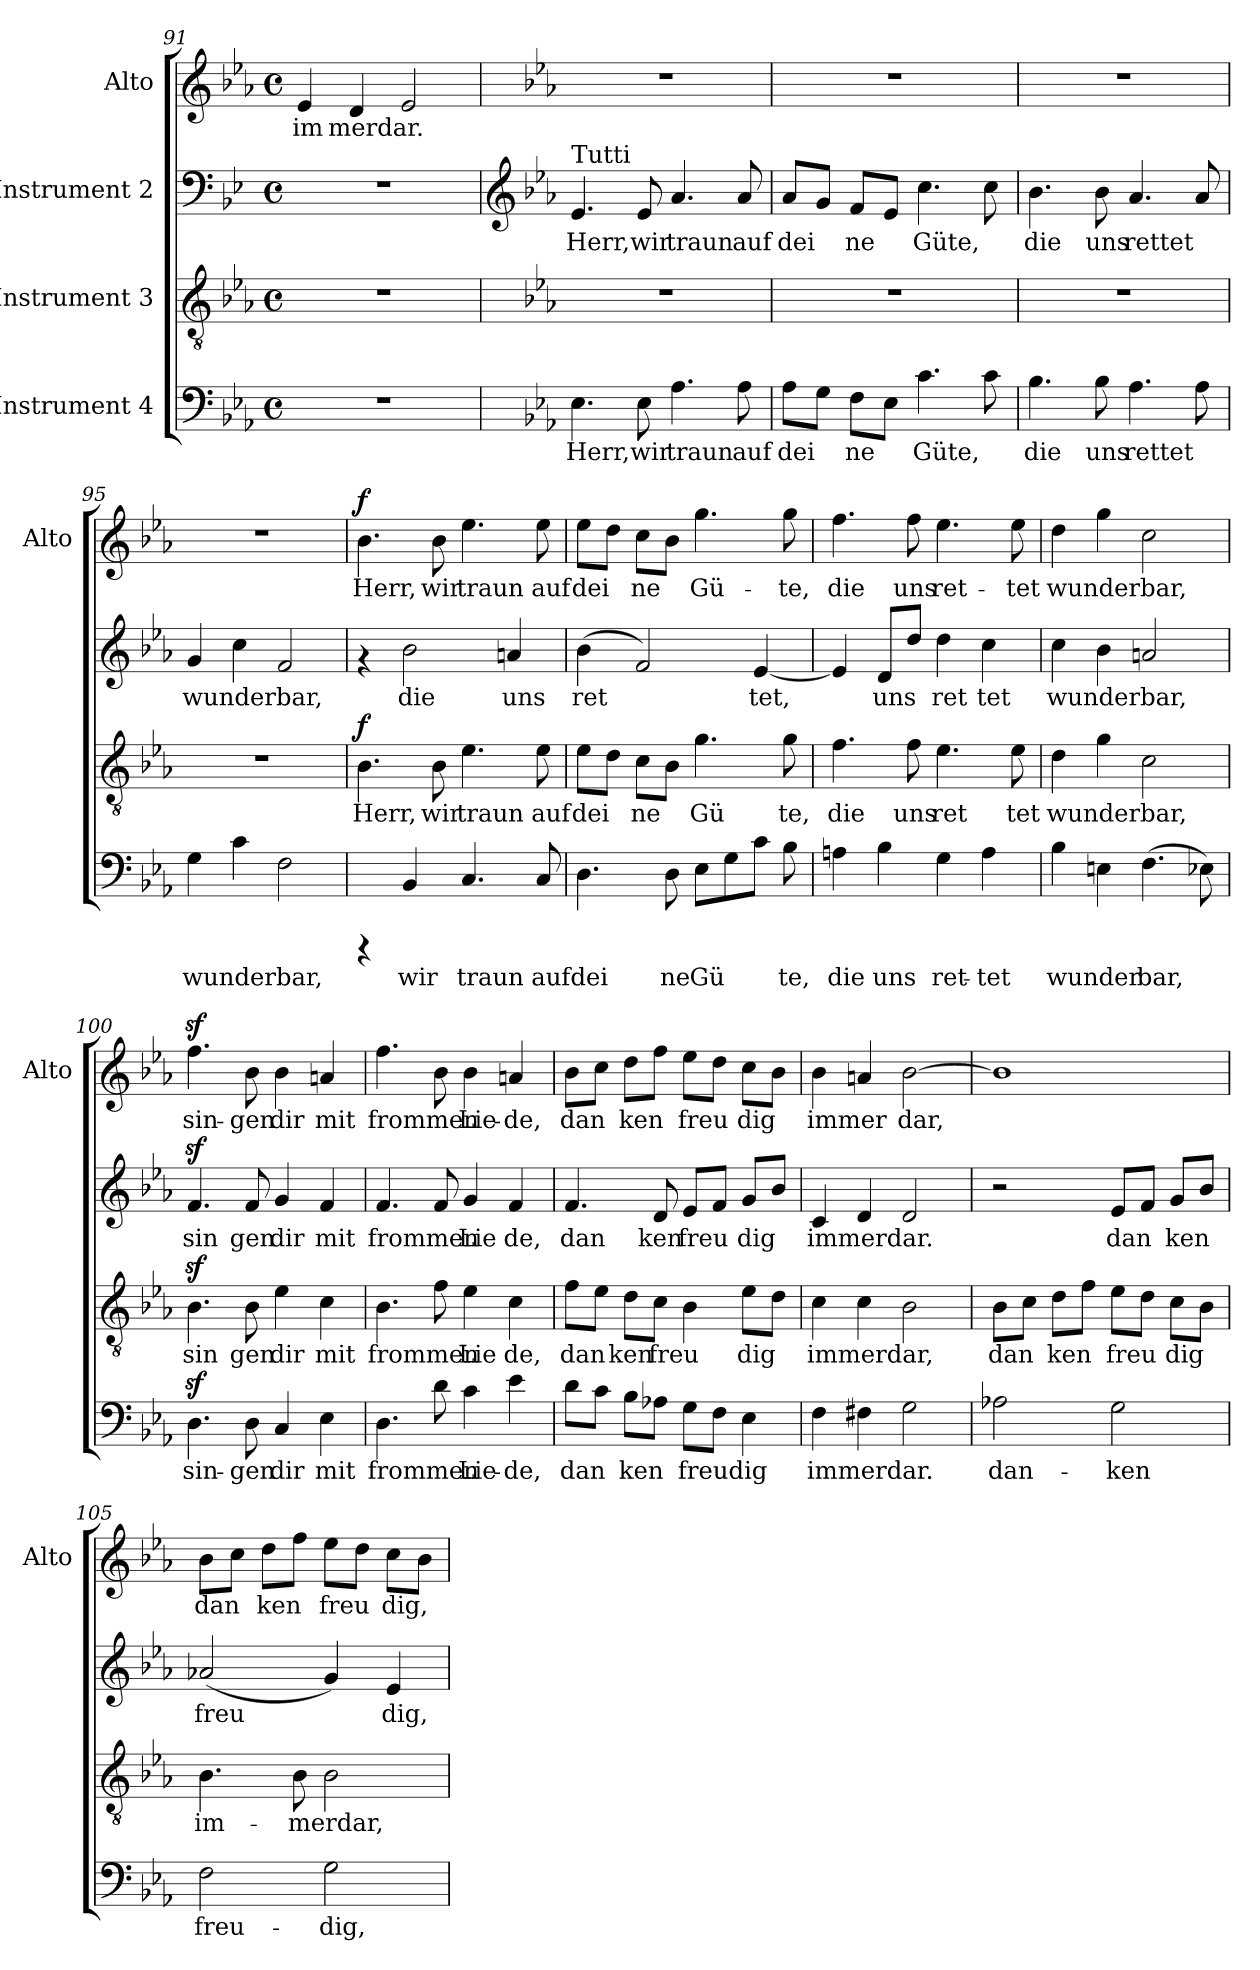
**kern	**text	**kern	**text	**dynam	**kern	**text	**kern	**text	**dynam
*part4	*part4	*part3	*part3	*part3	*part2	*part2	*part1	*part1	*part1
*staff4	*staff4	*staff3	*staff3	*staff3	*staff2	*staff2	*staff1	*staff1	*staff1
*I"Instrument 4	*	*I"Instrument 3	*	*	*I"Instrument 2	*	*I"Alto	*	*
*	*	*	*	*	*	*	*I'Alto	*	*
*clefF4	*	*clefGv2	*	*	*clefF4	*	*clefG2	*	*
*k[b-e-a-]	*	*k[b-e-a-]	*	*	*k[b-e-]	*	*k[b-e-a-]	*	*
*E-:	*	*E-:	*	*	*B-:	*	*E-:	*	*
*M4/4	*	*M4/4	*	*	*M4/4	*	*M4/4	*	*
*met(c)	*	*met(c)	*	*	*met(c)	*	*met(c)	*	*
=91	=91	=91	=91	=91	=91	=91	=91	=91	=91
!	!	!	!	!	!	!	!	!LO:LY:b:cj	!
1r	.	1r	.	.	1r	.	4e-/	im	.
!	!	!	!	!	!	!	!	!LO:LY:b:cj	!
.	.	.	.	.	.	.	4d/	merdar.	.
!	!	!	!	!	!	!	!	!LO:LY:b:cj	!
.	.	.	.	.	.	.	2e-/	.	.
!!LO:LB:g=z
=92	=92	=92	=92	=92	=92	=92	=92	=92	=92
*	*	*	*	*	*clefG2	*	*	*	*
*	*	*	*	*	*k[b-e-a-]	*	*	*	*
*	*	*	*	*	*E-:	*	*	*	*
!	!	!	!	!	!LO:TX:a:t=Tutti	!	!	!	!
!	!LO:LY:b:cj	!	!	!	!	!LO:LY:b	!	!	!
4.E-\	Herr,	1r	.	.	4.e-/	Herr,	1r	.	.
!	!LO:LY:b:cj	!	!	!	!	!LO:LY:b	!	!	!
8E-\	wir	.	.	.	8e-/	wir	.	.	.
!	!LO:LY:b:cj	!	!	!	!	!LO:LY:b	!	!	!
4.A-\	traun	.	.	.	4.a-/	traun	.	.	.
!	!LO:LY:b:cj	!	!	!	!	!LO:LY:b	!	!	!
8A-\	auf	.	.	.	8a-/	auf	.	.	.
=93	=93	=93	=93	=93	=93	=93	=93	=93	=93
!	!LO:LY:b:cj	!	!	!	!	!LO:LY:b	!	!	!
8A-\L	dei	1r	.	.	8a-/L	dei	1r	.	.
!	!LO:LY:b:cj	!	!	!	!	!LO:LY:b	!	!	!
8G\J	.	.	.	.	8g/J	.	.	.	.
!	!LO:LY:b:cj	!	!	!	!	!LO:LY:b	!	!	!
8F\L	ne	.	.	.	8f/L	ne	.	.	.
!	!LO:LY:b:cj	!	!	!	!	!LO:LY:b	!	!	!
8E-\J	.	.	.	.	8e-/J	.	.	.	.
!	!LO:LY:b:cj	!	!	!	!	!LO:LY:b	!	!	!
4.c\	Güte,	.	.	.	4.cc\	Güte,	.	.	.
!	!LO:LY:b:cj	!	!	!	!	!LO:LY:b	!	!	!
8c\	.	.	.	.	8cc\	.	.	.	.
=94	=94	=94	=94	=94	=94	=94	=94	=94	=94
!	!LO:LY:b:cj	!	!	!	!	!LO:LY:b	!	!	!
4.B-\	die	1r	.	.	4.b-\	die	1r	.	.
!	!LO:LY:b:cj	!	!	!	!	!LO:LY:b	!	!	!
8B-\	uns	.	.	.	8b-\	uns	.	.	.
!	!LO:LY:b:cj	!	!	!	!	!LO:LY:b	!	!	!
4.A-\	rettet	.	.	.	4.a-/	rettet	.	.	.
!	!LO:LY:b:cj	!	!	!	!	!LO:LY:b	!	!	!
8A-\	.	.	.	.	8a-/	.	.	.	.
=95	=95	=95	=95	=95	=95	=95	=95	=95	=95
!	!LO:LY:b:cj	!	!	!	!	!LO:LY:b	!	!	!
4G\	wunderbar,	1r	.	.	4g/	wunderbar,	1r	.	.
!	!LO:LY:b:cj	!	!	!	!	!LO:LY:b	!	!	!
4c\	.	.	.	.	4cc\	.	.	.	.
!	!LO:LY:b:cj	!	!	!	!	!LO:LY:b	!	!	!
2F\	.	.	.	.	2f/	.	.	.	.
=96	=96	=96	=96	=96	=96	=96	=96	=96	=96
!	!	!	!LO:LY:b:cj	!LO:DY:a	!	!	!	!LO:LY:b:cj	!LO:DY:a
4rCCC	.	4.B-\	Herr,	f	4rf	.	4.b-\	Herr,	f
!	!LO:LY:b:cj	!	!	!	!	!LO:LY:b	!	!	!
4BB-/	wir	.	.	.	2b-\	die	.	.	.
!	!	!	!LO:LY:b:cj	!	!	!	!	!LO:LY:b:cj	!
.	.	8B-\	wir	.	.	.	8b-\	wir	.
!	!LO:LY:b:cj	!	!LO:LY:b:cj	!	!	!	!	!LO:LY:b:cj	!
4.C/	traun	4.e-\	traun	.	.	.	4.ee-\	traun	.
!	!	!	!	!	!	!LO:LY:b	!	!	!
.	.	.	.	.	4an/	uns	.	.	.
!	!LO:LY:b:cj	!	!LO:LY:b:cj	!	!	!	!	!LO:LY:b:cj	!
8C/	aufdei	8e-\	auf	.	.	.	8ee-\	auf	.
=97	=97	=97	=97	=97	=97	=97	=97	=97	=97
!	!LO:LY:b:cj	!	!LO:LY:b:cj	!	!	!LO:LY:b	!	!LO:LY:b:cj	!
4.D\	.	8e-\L	dei	.	(>4b-\	ret	8ee-\L	dei-	.
!	!	!	!LO:LY:b:cj	!	!	!	!	!LO:LY:b:cj	!
.	.	8d\J	.	.	.	.	8dd\J	--	.
!	!	!	!LO:LY:b:cj	!	!	!LO:LY:b	!	!LO:LY:b:cj	!
.	.	8c\L	ne	.	2f/)	.	8cc\L	-ne	.
!	!LO:LY:b:cj	!	!LO:LY:b:cj	!	!	!	!	!LO:LY:b:cj	!
8D\	ne	8B-\J	.	.	.	.	8b-\J	.	.
!	!LO:LY:b:cj	!	!LO:LY:b:cj	!	!	!	!	!LO:LY:b:cj	!
8E-\L	Gü	4.g\	Gü	.	.	.	4.gg\	Gü-	.
!	!LO:LY:b:cj	!	!	!	!	!	!	!	!
8G\	.	.	.	.	.	.	.	.	.
!	!LO:LY:b:cj	!	!	!	!	!LO:LY:b	!	!	!
8c\J	.	.	.	.	[>4e-/	tet,	.	.	.
!	!LO:LY:b:cj	!	!LO:LY:b:cj	!	!	!	!	!LO:LY:b:cj	!
8B-\	te,	8g\	te,	.	.	.	8gg\	-te,	.
!!LO:PB:g=z
=98	=98	=98	=98	=98	=98	=98	=98	=98	=98
!	!LO:LY:b:cj	!	!LO:LY:b:cj	!	!	!LO:LY:b	!	!LO:LY:b:cj	!
4An\	die	4.f\	die	.	4e-/]	.	4.ff\	die	.
!	!LO:LY:b:cj	!	!	!	!	!LO:LY:b	!	!	!
4B-\	uns	.	.	.	8d/L	uns	.	.	.
!	!	!	!LO:LY:b:cj	!	!	!LO:LY:b	!	!LO:LY:b:cj	!
.	.	8f\	uns	.	8dd/J	.	8ff\	uns	.
!	!LO:LY:b:cj	!	!LO:LY:b:cj	!	!	!LO:LY:b	!	!LO:LY:b:cj	!
4G\	ret-	4.e-\	ret	.	4dd\	ret	4.ee-\	ret-	.
!	!LO:LY:b:cj	!	!	!	!	!LO:LY:b	!	!	!
4A\	-tet	.	.	.	4cc\	tet	.	.	.
!	!	!	!LO:LY:b:cj	!	!	!	!	!LO:LY:b:cj	!
.	.	8e-\	tet	.	.	.	8ee-\	-tet	.
=99	=99	=99	=99	=99	=99	=99	=99	=99	=99
!	!LO:LY:b:cj	!	!LO:LY:b:cj	!	!	!LO:LY:b	!	!LO:LY:b:cj	!
4B-\	wunder-	4d\	wunderbar,	.	4cc\	wunderbar,	4dd\	wunderbar,	.
!	!LO:LY:b:cj	!	!LO:LY:b:cj	!	!	!LO:LY:b	!	!LO:LY:b:cj	!
4En\	--	4g\	.	.	4b-\	.	4gg\	.	.
!	!LO:LY:b:cj	!	!LO:LY:b:cj	!	!	!LO:LY:b	!	!LO:LY:b:cj	!
(>4.F\	-bar,	2c\	.	.	2an/	.	2cc\	.	.
!	!LO:LY:b:cj	!	!	!	!	!	!	!	!
8E-X\)	.	.	.	.	.	.	.	.	.
=100	=100	=100	=100	=100	=100	=100	=100	=100	=100
!	!LO:LY:b:cj	!	!LO:LY:b:cj	!	!	!LO:LY:b	!	!LO:LY:b:cj	!
4.Dz>\	sin-	4.B-z>\	sin	.	4.fz>/	sin	4.ffz>\	sin-	.
!	!LO:LY:b:cj	!	!LO:LY:b:cj	!	!	!LO:LY:b	!	!LO:LY:b:cj	!
8D\	-gen	8B-\	gen	.	8f/	gen	8b-\	-gen	.
!	!LO:LY:b:cj	!	!LO:LY:b:cj	!	!	!LO:LY:b	!	!LO:LY:b:cj	!
4C/	dir	4e-\	dir	.	4g/	dir	4b-\	dir	.
!	!LO:LY:b:cj	!	!LO:LY:b:cj	!	!	!LO:LY:b	!	!LO:LY:b:cj	!
4E-\	mit	4c\	mit	.	4f/	mit	4an/	mit	.
=101	=101	=101	=101	=101	=101	=101	=101	=101	=101
!	!LO:LY:b:cj	!	!LO:LY:b:cj	!	!	!LO:LY:b	!	!LO:LY:b:cj	!
4.D\	frommen	4.B-\	frommen	.	4.f/	frommen	4.ff\	frommen	.
!	!LO:LY:b:cj	!	!LO:LY:b:cj	!	!	!LO:LY:b	!	!LO:LY:b:cj	!
8d\	.	8f\	.	.	8f/	.	8b-\	.	.
!	!LO:LY:b:cj	!	!LO:LY:b:cj	!	!	!LO:LY:b	!	!LO:LY:b:cj	!
4c\	Lie-	4e-\	Lie	.	4g/	Lie	4b-\	Lie-	.
!	!LO:LY:b:cj	!	!LO:LY:b:cj	!	!	!LO:LY:b	!	!LO:LY:b:cj	!
4e-\	-de,	4c\	de,	.	4f/	de,	4an/	-de,	.
=102	=102	=102	=102	=102	=102	=102	=102	=102	=102
!	!LO:LY:b:cj	!	!LO:LY:b:cj	!	!	!LO:LY:b	!	!LO:LY:b:cj	!
8d\L	dan-	8f\L	dan	.	4.f/	dan	8b-\L	dan-	.
!	!LO:LY:b:cj	!	!LO:LY:b:cj	!	!	!	!	!LO:LY:b:cj	!
8c\J	--	8e-\J	.	.	.	.	8cc\J	--	.
!	!LO:LY:b:cj	!	!LO:LY:b:cj	!	!	!	!	!LO:LY:b:cj	!
8B-\L	-ken	8d\L	ken	.	.	.	8dd\L	-ken	.
!	!LO:LY:b:cj	!	!LO:LY:b:cj	!	!	!LO:LY:b	!	!LO:LY:b:cj	!
8A-X\J	.	8c\J	freu	.	8d/	ken	8ff\J	.	.
!	!LO:LY:b:cj	!	!LO:LY:b:cj	!	!	!LO:LY:b	!	!LO:LY:b:cj	!
8G\L	freudig	4B-\	.	.	8e-/L	freu	8ee-\L	freu-	.
!	!LO:LY:b:cj	!	!	!	!	!LO:LY:b	!	!LO:LY:b:cj	!
8F\J	.	.	.	.	8f/J	.	8dd\J	--	.
!	!LO:LY:b:cj	!	!LO:LY:b:cj	!	!	!LO:LY:b	!	!LO:LY:b:cj	!
4E-\	.	8e-\L	dig	.	8g/L	dig	8cc\L	-dig	.
!	!	!	!LO:LY:b:cj	!	!	!LO:LY:b	!	!LO:LY:b:cj	!
.	.	8d\J	.	.	8b-/J	.	8b-\J	.	.
!!LO:LB:g=z
=103	=103	=103	=103	=103	=103	=103	=103	=103	=103
!	!LO:LY:b:cj	!	!LO:LY:b:cj	!	!	!LO:LY:b	!	!LO:LY:b:cj	!
4F\	immerdar.	4c\	immerdar,	.	4c/	immerdar.	4b-\	immer	.
!	!LO:LY:b:cj	!	!LO:LY:b:cj	!	!	!LO:LY:b	!	!LO:LY:b:cj	!
4F#X\	.	4c\	.	.	4d/	.	4an/	.	.
!	!LO:LY:b:cj	!	!LO:LY:b:cj	!	!	!LO:LY:b	!	!LO:LY:b:cj	!
2G\	.	2B-\	.	.	2d/	.	[>2b-\	dar,	.
=104	=104	=104	=104	=104	=104	=104	=104	=104	=104
!	!LO:LY:b:cj	!	!LO:LY:b:cj	!	!	!	!	!LO:LY:b:cj	!
2A-X\	dan-	8B-\L	dan-	.	2r	.	1b-]	.	.
!	!	!	!LO:LY:b:cj	!	!	!	!	!	!
.	.	8c\J	--	.	.	.	.	.	.
!	!	!	!LO:LY:b:cj	!	!	!	!	!	!
.	.	8d\L	-ken	.	.	.	.	.	.
!	!	!	!LO:LY:b:cj	!	!	!	!	!	!
.	.	8f\J	.	.	.	.	.	.	.
!	!LO:LY:b:cj	!	!LO:LY:b:cj	!	!	!LO:LY:b	!	!	!
2G\	-ken	8e-\L	freu	.	8e-/L	dan-	.	.	.
!	!	!	!LO:LY:b:cj	!	!	!LO:LY:b	!	!	!
.	.	8d\J	.	.	8f/J	--	.	.	.
!	!	!	!LO:LY:b:cj	!	!	!LO:LY:b	!	!	!
.	.	8c\L	dig	.	8g/L	-ken	.	.	.
!	!	!	!LO:LY:b:cj	!	!	!LO:LY:b	!	!	!
.	.	8B-\J	.	.	8b-/J	.	.	.	.
=105	=105	=105	=105	=105	=105	=105	=105	=105	=105
!	!LO:LY:b:cj	!	!LO:LY:b:cj	!	!	!LO:LY:b	!	!LO:LY:b:cj	!
2F\	freu-	4.B-\	im-	.	(<2a-X/	freu-	8b-\L	dan	.
!	!	!	!	!	!	!	!	!LO:LY:b:cj	!
.	.	.	.	.	.	.	8cc\J	.	.
!	!	!	!	!	!	!	!	!LO:LY:b:cj	!
.	.	.	.	.	.	.	8dd\L	ken	.
!	!	!	!LO:LY:b:cj	!	!	!	!	!LO:LY:b:cj	!
.	.	8B-\	-merdar,	.	.	.	8ff\J	.	.
!	!LO:LY:b:cj	!	!LO:LY:b:cj	!	!	!LO:LY:b	!	!LO:LY:b:cj	!
2G\	-dig,	2B-\	.	.	4g/)	--	8ee-\L	freu	.
!	!	!	!	!	!	!	!	!LO:LY:b:cj	!
.	.	.	.	.	.	.	8dd\J	.	.
!	!	!	!	!	!	!LO:LY:b	!	!LO:LY:b:cj	!
.	.	.	.	.	4e-/	-dig,	8cc\L	dig,	.
!	!	!	!	!	!	!	!	!LO:LY:b:cj	!
.	.	.	.	.	.	.	8b-\J	.	.
=	=	=	=	=	=	=	=	=	=
*-	*-	*-	*-	*-	*-	*-	*-	*-	*-
